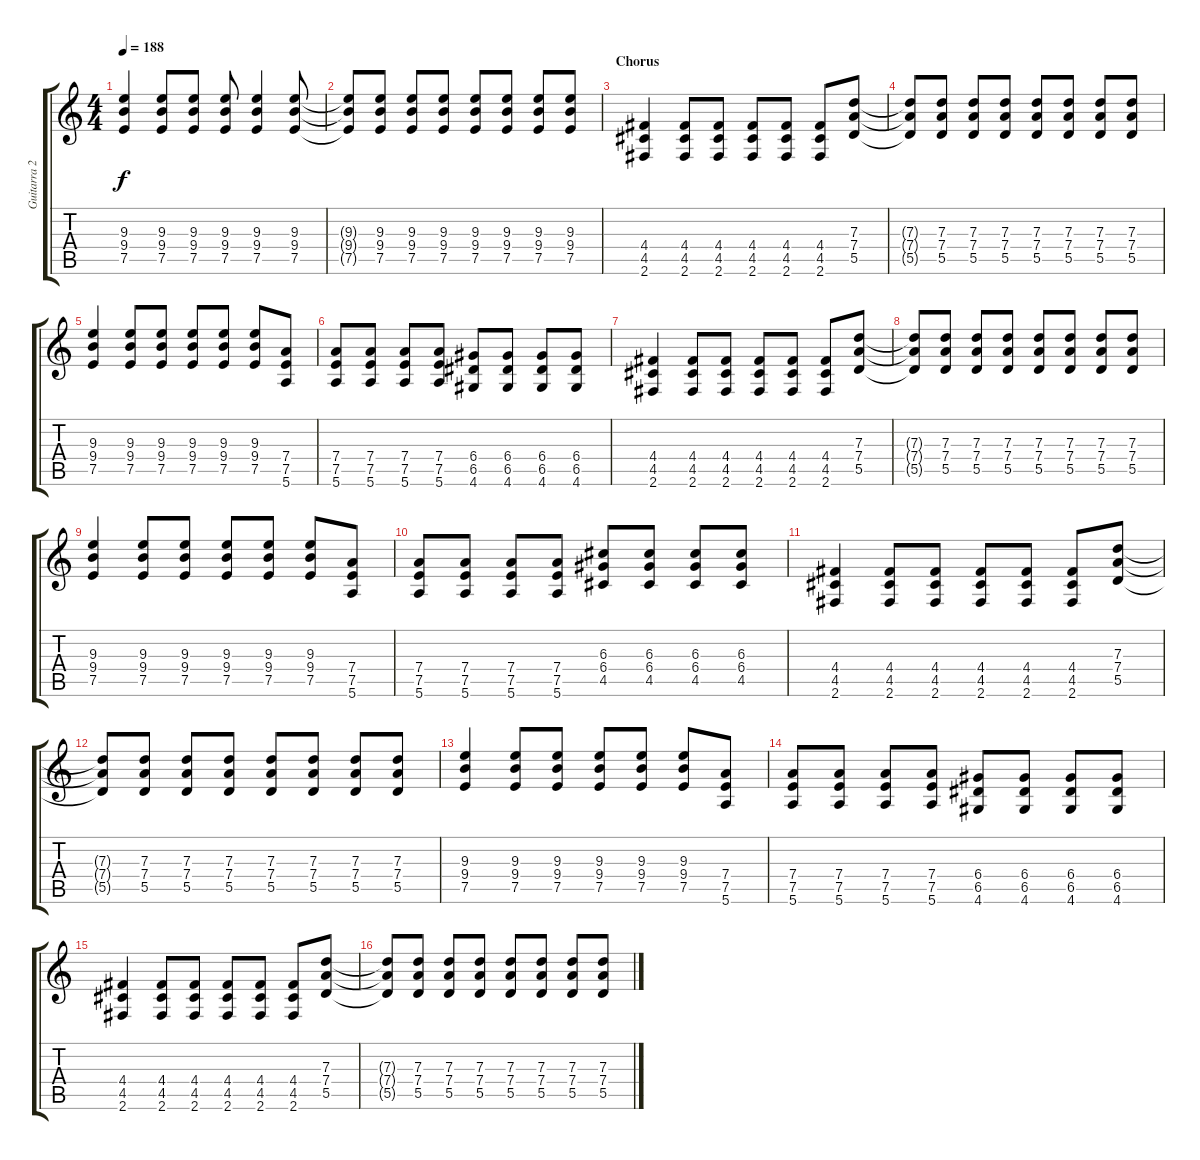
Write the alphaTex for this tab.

\track ("Guitarra 2 - Erik" "Guitarra 2") {instrument distortionguitar}
\staff {score tabs}
\tuning (E4 B3 G3 D3 A2 E2) {hide}
\ts (4 4)
\tempo 188
\clef g2
\ks c
(9.3 9.4 7.5).4{dy f} (9.3 9.4 7.5).8 (9.3 9.4 7.5).8 (9.3 9.4 7.5).8 (9.3 9.4 7.5).4 (9.3 9.4 7.5).8 |
(9.3{t} 9.4{t} 7.5{t}).8 (9.3 9.4 7.5).8 (9.3 9.4 7.5).8 (9.3 9.4 7.5).8 (9.3 9.4 7.5).8 (9.3 9.4 7.5).8 (9.3 9.4 7.5).8 (9.3 9.4 7.5).8 |
\section ("" "Chorus")
(4.4 4.5 2.6).4 (4.4 4.5 2.6).8 (4.4 4.5 2.6).8 (4.4 4.5 2.6).8 (4.4 4.5 2.6).8 (4.4 4.5 2.6).8 (7.3 7.4 5.5).8 |
(7.3{t} 7.4{t} 5.5{t}).8 (7.3 7.4 5.5).8 (7.3 7.4 5.5).8 (7.3 7.4 5.5).8 (7.3 7.4 5.5).8 (7.3 7.4 5.5).8 (7.3 7.4 5.5).8 (7.3 7.4 5.5).8 |
(9.3 9.4 7.5).4 (9.3 9.4 7.5).8 (9.3 9.4 7.5).8 (9.3 9.4 7.5).8 (9.3 9.4 7.5).8 (9.3 9.4 7.5).8 (7.4 7.5 5.6).8 |
(7.4 7.5 5.6).8 (7.4 7.5 5.6).8 (7.4 7.5 5.6).8 (7.4 7.5 5.6).8 (6.4 6.5 4.6).8 (6.4 6.5 4.6).8 (6.4 6.5 4.6).8 (6.4 6.5 4.6).8 |
(4.4 4.5 2.6).4 (4.4 4.5 2.6).8 (4.4 4.5 2.6).8 (4.4 4.5 2.6).8 (4.4 4.5 2.6).8 (4.4 4.5 2.6).8 (7.3 7.4 5.5).8 |
(7.3{t} 7.4{t} 5.5{t}).8 (7.3 7.4 5.5).8 (7.3 7.4 5.5).8 (7.3 7.4 5.5).8 (7.3 7.4 5.5).8 (7.3 7.4 5.5).8 (7.3 7.4 5.5).8 (7.3 7.4 5.5).8 |
(9.3 9.4 7.5).4 (9.3 9.4 7.5).8 (9.3 9.4 7.5).8 (9.3 9.4 7.5).8 (9.3 9.4 7.5).8 (9.3 9.4 7.5).8 (7.4 7.5 5.6).8 |
(7.4 7.5 5.6).8 (7.4 7.5 5.6).8 (7.4 7.5 5.6).8 (7.4 7.5 5.6).8 (6.3 6.4 4.5).8 (6.3 6.4 4.5).8 (6.3 6.4 4.5).8 (6.3 6.4 4.5).8 |
(4.4 4.5 2.6).4 (4.4 4.5 2.6).8 (4.4 4.5 2.6).8 (4.4 4.5 2.6).8 (4.4 4.5 2.6).8 (4.4 4.5 2.6).8 (7.3 7.4 5.5).8 |
(7.3{t} 7.4{t} 5.5{t}).8 (7.3 7.4 5.5).8 (7.3 7.4 5.5).8 (7.3 7.4 5.5).8 (7.3 7.4 5.5).8 (7.3 7.4 5.5).8 (7.3 7.4 5.5).8 (7.3 7.4 5.5).8 |
(9.3 9.4 7.5).4 (9.3 9.4 7.5).8 (9.3 9.4 7.5).8 (9.3 9.4 7.5).8 (9.3 9.4 7.5).8 (9.3 9.4 7.5).8 (7.4 7.5 5.6).8 |
(7.4 7.5 5.6).8 (7.4 7.5 5.6).8 (7.4 7.5 5.6).8 (7.4 7.5 5.6).8 (6.4 6.5 4.6).8 (6.4 6.5 4.6).8 (6.4 6.5 4.6).8 (6.4 6.5 4.6).8 |
(4.4 4.5 2.6).4 (4.4 4.5 2.6).8 (4.4 4.5 2.6).8 (4.4 4.5 2.6).8 (4.4 4.5 2.6).8 (4.4 4.5 2.6).8 (7.3 7.4 5.5).8 |
(7.3{t} 7.4{t} 5.5{t}).8 (7.3 7.4 5.5).8 (7.3 7.4 5.5).8 (7.3 7.4 5.5).8 (7.3 7.4 5.5).8 (7.3 7.4 5.5).8 (7.3 7.4 5.5).8 (7.3 7.4 5.5).8
